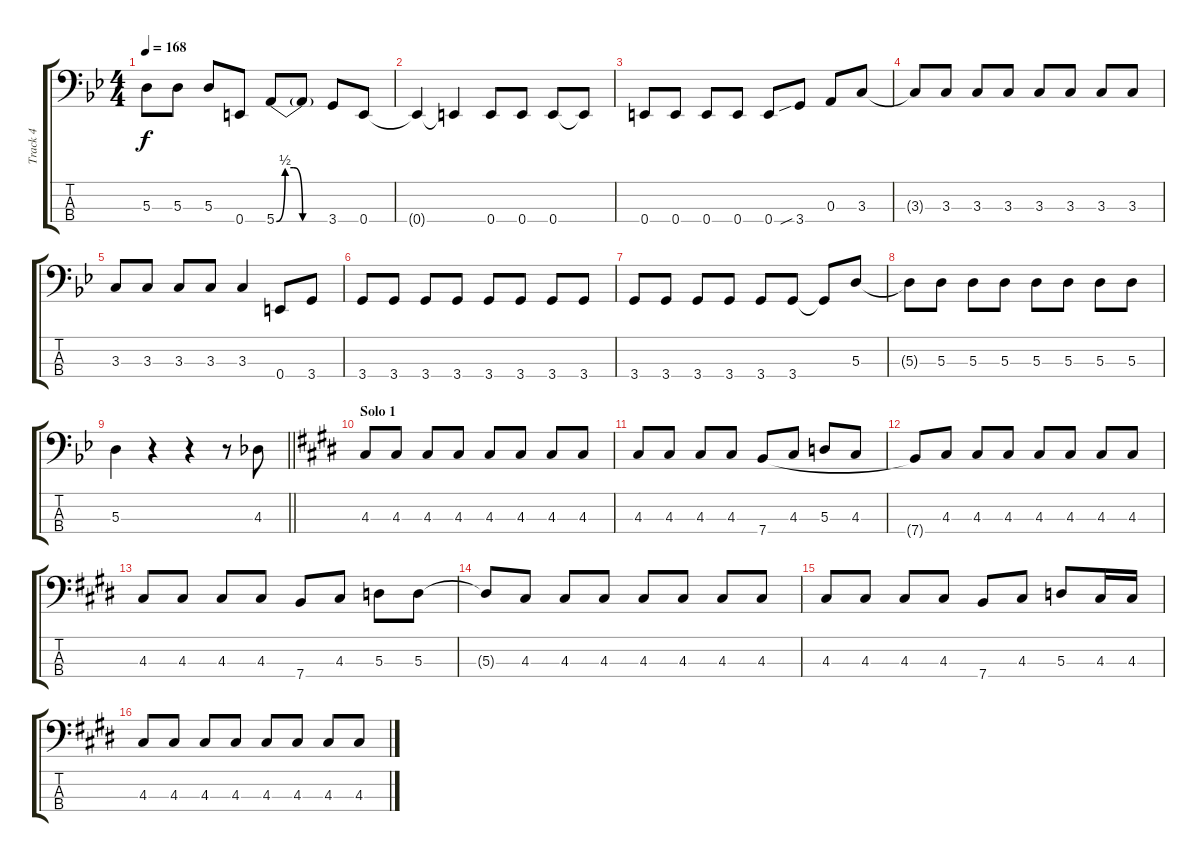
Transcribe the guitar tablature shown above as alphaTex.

\track ("Track 4" "Track 4") {instrument electricbassfinger}
\staff {score tabs}
\tuning (G2 D2 A1 E1) {hide}
\ts (4 4)
\tempo 168
\clef f4
\ks bb
5.3.8{dy f} 5.3.8 5.3.8 0.4.8 5.4{be (custom 0 0 10 2 20 2 30 0 60 0)}.8 5.4{t}.8 3.4.8 0.4.8 |
0.4{t}.4 0.4{t}.4 0.4.8 0.4.8 0.4.8 0.4{t}.8 |
0.4.8 0.4.8 0.4.8 0.4.8 0.4.8 3.4{sib}.8 0.3.8 3.3.8 |
3.3{t}.8 3.3.8 3.3.8 3.3.8 3.3.8 3.3.8 3.3.8 3.3.8 |
3.3.8 3.3.8 3.3.8 3.3.8 3.3.4 0.4.8 3.4.8 |
3.4.8 3.4.8 3.4.8 3.4.8 3.4.8 3.4.8 3.4.8 3.4.8 |
3.4.8 3.4.8 3.4.8 3.4.8 3.4.8 3.4.8 3.4{t}.8 5.3.8 |
5.3{t}.8 5.3.8 5.3.8 5.3.8 5.3.8 5.3.8 5.3.8 5.3.8 |
\barLineRight lightlight
5.3.4 r.4 r.4 r.8 4.3.8 |
\section ("" "Solo 1")
\ks e
4.3.8 4.3.8 4.3.8 4.3.8 4.3.8 4.3.8 4.3.8 4.3.8 |
4.3.8 4.3.8 4.3.8 4.3.8 7.4.8 4.3.8 5.3.8 4.3.8 |
7.4{t}.8 4.3.8 4.3.8 4.3.8 4.3.8 4.3.8 4.3.8 4.3.8 |
4.3.8 4.3.8 4.3.8 4.3.8 7.4.8 4.3.8 5.3.8 5.3.8 |
5.3{t}.8 4.3.8 4.3.8 4.3.8 4.3.8 4.3.8 4.3.8 4.3.8 |
4.3.8 4.3.8 4.3.8 4.3.8 7.4.8 4.3.8 5.3.8 4.3.16 4.3.16 |
4.3.8 4.3.8 4.3.8 4.3.8 4.3.8 4.3.8 4.3.8 4.3.8
